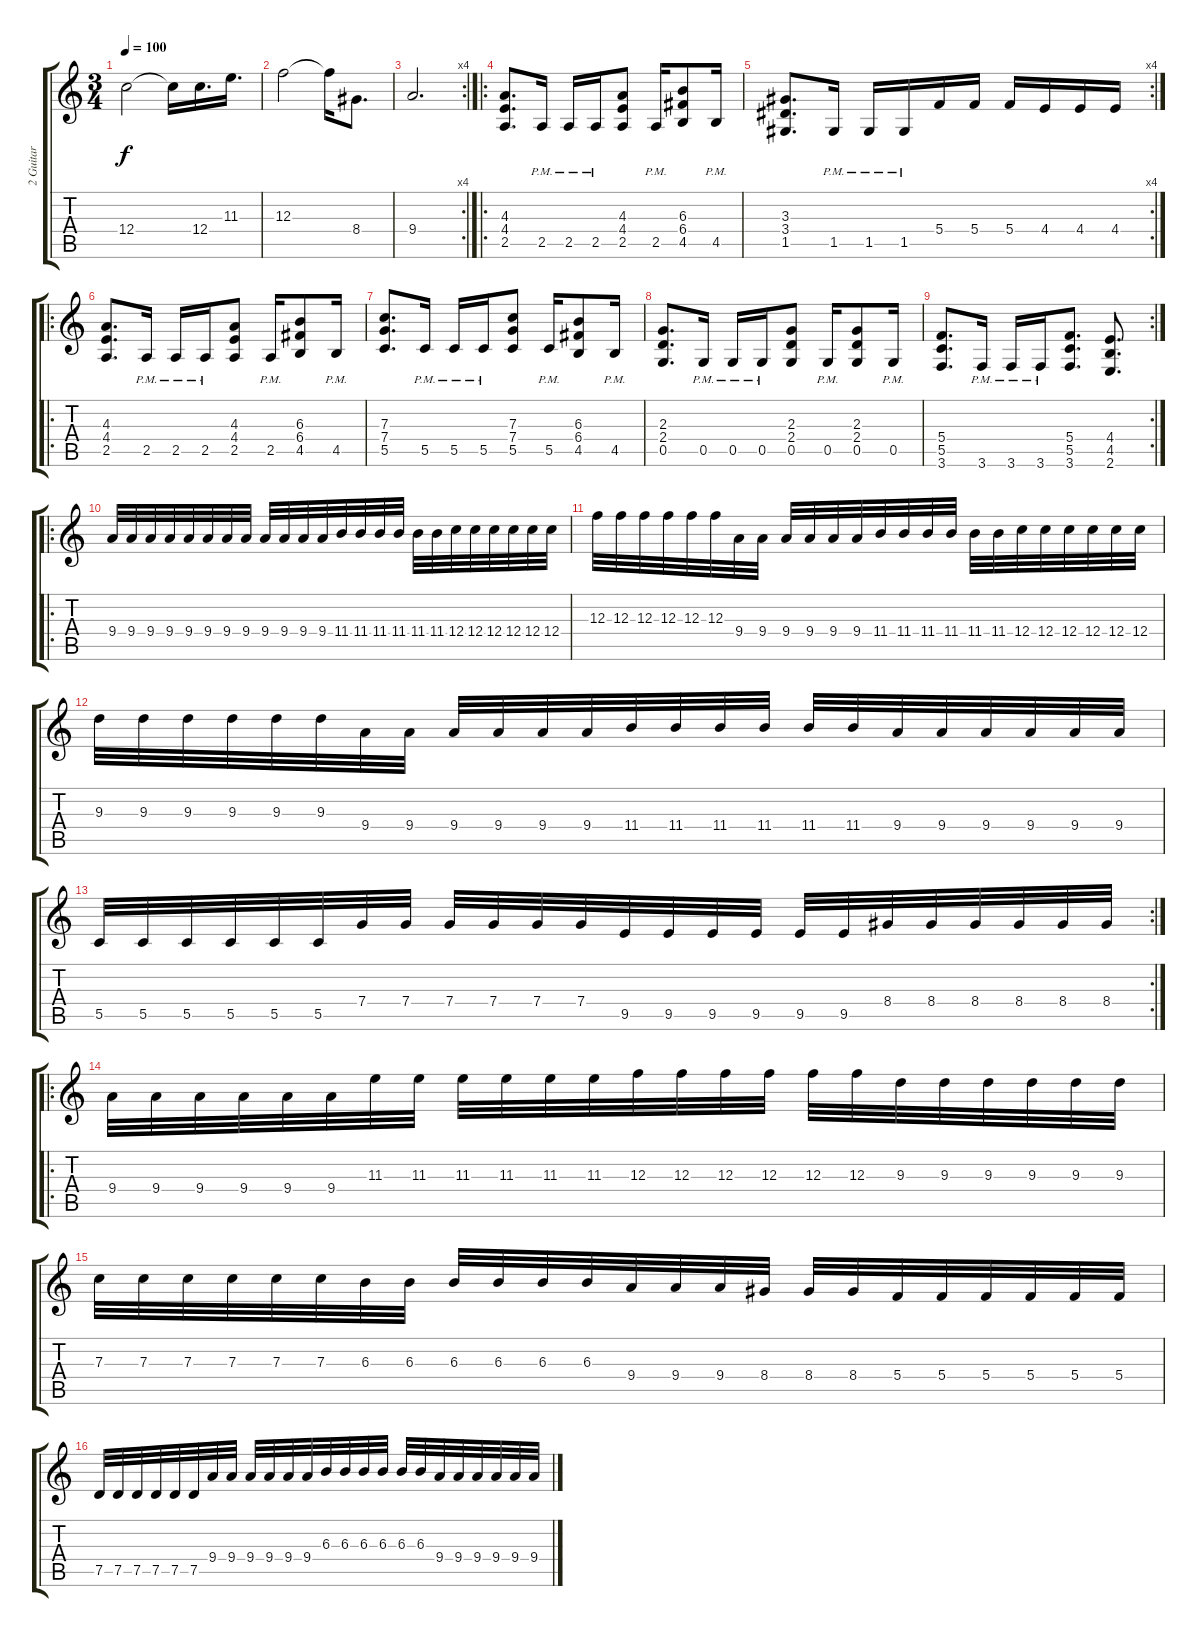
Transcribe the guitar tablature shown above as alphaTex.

\track ("2 Guitar" "2 Guitar") {instrument distortionguitar}
\staff {score tabs}
\tuning (D4 A3 F3 C3 G2 D2) {hide}
\ts (3 4)
\tempo 100
\clef g2
\ks c
12.4.2{dy f} 12.4{t}.16 12.4.16{d} 11.3.16{d} |
12.3.2 12.3{t}.16 8.4.8{d} |
\rc 4
9.4.2{d} |
\ro
(4.3 4.4 2.5).8{d} 2.5{pm}.16 2.5{pm}.16 2.5{pm}.16 (4.3 4.4 2.5).8 2.5{pm}.16 (6.3 6.4 4.5).8 4.5{pm}.16 |
\rc 4
(3.3 3.4 1.5).8{d} 1.5{pm}.16 1.5{pm}.16 1.5{pm}.16 5.4.16 5.4.16 5.4.16 4.4.16 4.4.16 4.4.16 |
\ro
(4.3 4.4 2.5).8{d} 2.5{pm}.16 2.5{pm}.16 2.5{pm}.16 (4.3 4.4 2.5).8 2.5{pm}.16 (6.3 6.4 4.5).8 4.5{pm}.16 |
(7.3 7.4 5.5).8{d} 5.5{pm}.16 5.5{pm}.16 5.5{pm}.16 (7.3 7.4 5.5).8 5.5{pm}.16 (6.3 6.4 4.5).8 4.5{pm}.16 |
(2.3 2.4 0.5).8{d} 0.5{pm}.16 0.5{pm}.16 0.5{pm}.16 (2.3 2.4 0.5).8 0.5{pm}.16 (2.3 2.4 0.5).8 0.5{pm}.16 |
\rc 2
(5.4 5.5 3.6).8{d} 3.6{pm}.16 3.6{pm}.16 3.6{pm}.16 (5.4 5.5 3.6).8{d} (4.4 4.5 2.6).8{d} |
\ro
9.4.32 9.4.32 9.4.32 9.4.32 9.4.32 9.4.32 9.4.32 9.4.32 9.4.32 9.4.32 9.4.32 9.4.32 11.4.32 11.4.32 11.4.32 11.4.32 11.4.32 11.4.32 12.4.32 12.4.32 12.4.32 12.4.32 12.4.32 12.4.32 |
12.3.32 12.3.32 12.3.32 12.3.32 12.3.32 12.3.32 9.4.32 9.4.32 9.4.32 9.4.32 9.4.32 9.4.32 11.4.32 11.4.32 11.4.32 11.4.32 11.4.32 11.4.32 12.4.32 12.4.32 12.4.32 12.4.32 12.4.32 12.4.32 |
9.3.32 9.3.32 9.3.32 9.3.32 9.3.32 9.3.32 9.4.32 9.4.32 9.4.32 9.4.32 9.4.32 9.4.32 11.4.32 11.4.32 11.4.32 11.4.32 11.4.32 11.4.32 9.4.32 9.4.32 9.4.32 9.4.32 9.4.32 9.4.32 |
\rc 2
5.5.32 5.5.32 5.5.32 5.5.32 5.5.32 5.5.32 7.4.32 7.4.32 7.4.32 7.4.32 7.4.32 7.4.32 9.5.32 9.5.32 9.5.32 9.5.32 9.5.32 9.5.32 8.4.32 8.4.32 8.4.32 8.4.32 8.4.32 8.4.32 |
\ro
9.4.32 9.4.32 9.4.32 9.4.32 9.4.32 9.4.32 11.3.32 11.3.32 11.3.32 11.3.32 11.3.32 11.3.32 12.3.32 12.3.32 12.3.32 12.3.32 12.3.32 12.3.32 9.3.32 9.3.32 9.3.32 9.3.32 9.3.32 9.3.32 |
7.3.32 7.3.32 7.3.32 7.3.32 7.3.32 7.3.32 6.3.32 6.3.32 6.3.32 6.3.32 6.3.32 6.3.32 9.4.32 9.4.32 9.4.32 8.4.32 8.4.32 8.4.32 5.4.32 5.4.32 5.4.32 5.4.32 5.4.32 5.4.32 |
7.5.32 7.5.32 7.5.32 7.5.32 7.5.32 7.5.32 9.4.32 9.4.32 9.4.32 9.4.32 9.4.32 9.4.32 6.3.32 6.3.32 6.3.32 6.3.32 6.3.32 6.3.32 9.4.32 9.4.32 9.4.32 9.4.32 9.4.32 9.4.32
